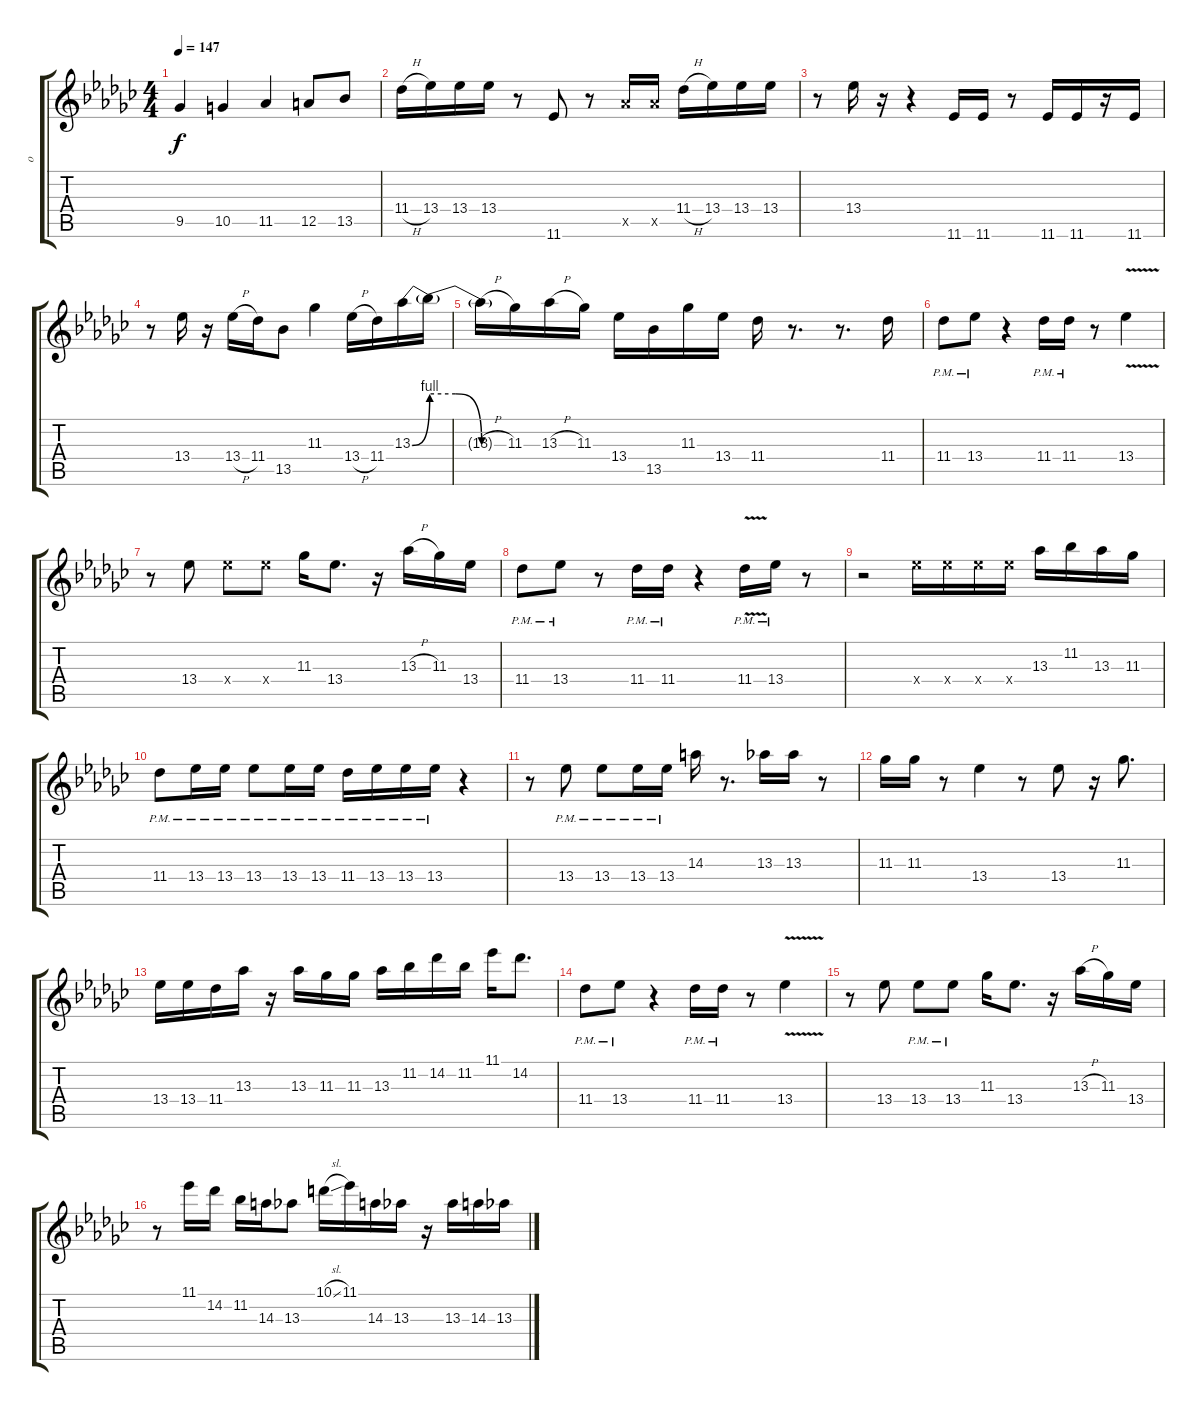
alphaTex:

\track ("o" "o") {instrument overdrivenguitar}
\staff {score tabs}
\tuning (E4 B3 G3 D3 A2 E2) {hide}
\ts (4 4)
\tempo 147
\clef g2
\ks gb
9.5.4{dy f} 10.5.4 11.5.4 12.5.8 13.5.8 |
11.4{h}.16 13.4.16 13.4.16 13.4.16 r.8 11.6.8 r.8 11.5{x}.16 11.5{x}.16 11.4{h}.16 13.4.16 13.4.16 13.4.16 |
r.8 13.4.16 r.16 r.4 11.6.16 11.6.16 r.8 11.6.16 11.6.16 r.16 11.6.16 |
r.8 13.4.16 r.16 13.4{h}.16 11.4.16 13.5.8 11.3.4 13.4{h}.16 11.4.16 13.3{be (bend 0 0 60 4)}.16 13.3{be (custom 0 4 20 4 40 0 60 0) t}.16 |
13.3{h t}.16 11.3.16 13.3{h}.16 11.3.16 13.4.16 13.5.16 11.3.16 13.4.16 11.4.16 r.8{d} r.8{d} 11.4.16 |
11.4{pm}.8 13.4{pm}.8 r.4 11.4{pm}.16 11.4{pm}.16 r.8 13.4{v}.4 |
r.8 13.4.8 13.4{x}.8 13.4{x}.8 11.3.16 13.4.8{d} r.16 13.3{h}.16 11.3.16 13.4.16 |
11.4{pm}.8 13.4{pm}.8 r.8 11.4{pm}.16 11.4{pm}.16 r.4 11.4{v pm}.16 13.4{pm}.16 r.8 |
r.2 13.4{x}.16 13.4{x}.16 13.4{x}.16 13.4{x}.16 13.3.16 11.2.16 13.3.16 11.3.16 |
11.4{pm}.8 13.4{pm}.16 13.4{pm}.16 13.4{pm}.8 13.4{pm}.16 13.4{pm}.16 11.4{pm}.16 13.4{pm}.16 13.4{pm}.16 13.4{pm}.16 r.4 |
r.8 13.4{pm}.8 13.4{pm}.8 13.4{pm}.16 13.4{pm}.16 14.3.16 r.8{d} 13.3.16 13.3.16 r.8 |
11.3.16 11.3.16 r.8 13.4.4 r.8 13.4.8 r.16 11.3.8{d} |
13.4.16 13.4.16 11.4.16 13.3.16 r.16 13.3.16 11.3.16 11.3.16 13.3.16 11.2.16 14.2.16 11.2.16 11.1.16 14.2.8{d} |
11.4{pm}.8 13.4{pm}.8 r.4 11.4{pm}.16 11.4{pm}.16 r.8 13.4{v}.4 |
r.8 13.4.8 13.4{pm}.8 13.4{pm}.8 11.3.16 13.4.8{d} r.16 13.3{h}.16 11.3.16 13.4.16 |
r.8 11.1.16 14.2.16 11.2.16 14.3.16 13.3.8 10.1{sl}.16 11.1.16 14.3.16 13.3.16 r.16 13.3.16 14.3.16 13.3.16
